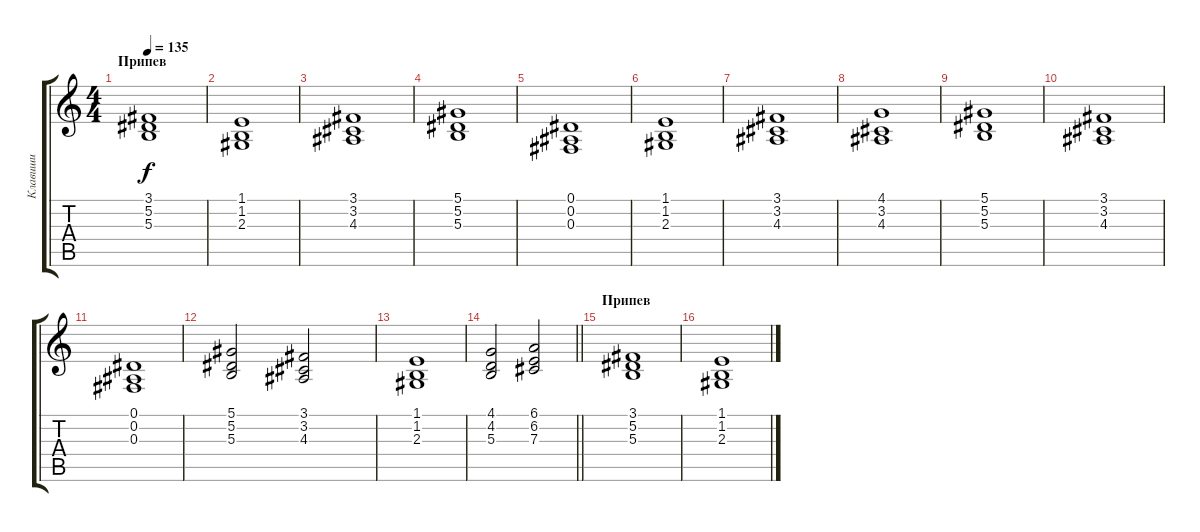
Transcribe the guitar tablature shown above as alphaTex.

\track ("Клавиши" "Клавиши") {instrument stringensemble1}
\staff {score tabs}
\tuning (Eb4 Bb3 Gb3 Db3 Ab2 Eb2) {hide}
\ts (4 4)
\section ("" "Припев")
\tempo 135
\clef g2
\ks c
(3.1 5.2 5.3).1{dy f} |
(1.1 1.2 2.3).1 |
(3.1 3.2 4.3).1 |
(5.1 5.2 5.3).1 |
(0.1 0.2 0.3).1 |
(1.1 1.2 2.3).1 |
(3.1 3.2 4.3).1 |
(4.1 3.2 4.3).1 |
(5.1 5.2 5.3).1 |
(3.1 3.2 4.3).1 |
(0.1 0.2 0.3).1 |
(5.1 5.2 5.3).2 (3.1 3.2 4.3).2 |
(1.1 1.2 2.3).1 |
\barLineRight lightlight
(4.1 4.2 5.3).2 (6.1 6.2 7.3).2 |
\section ("" "Припев")
(3.1 5.2 5.3).1 |
(1.1 1.2 2.3).1
